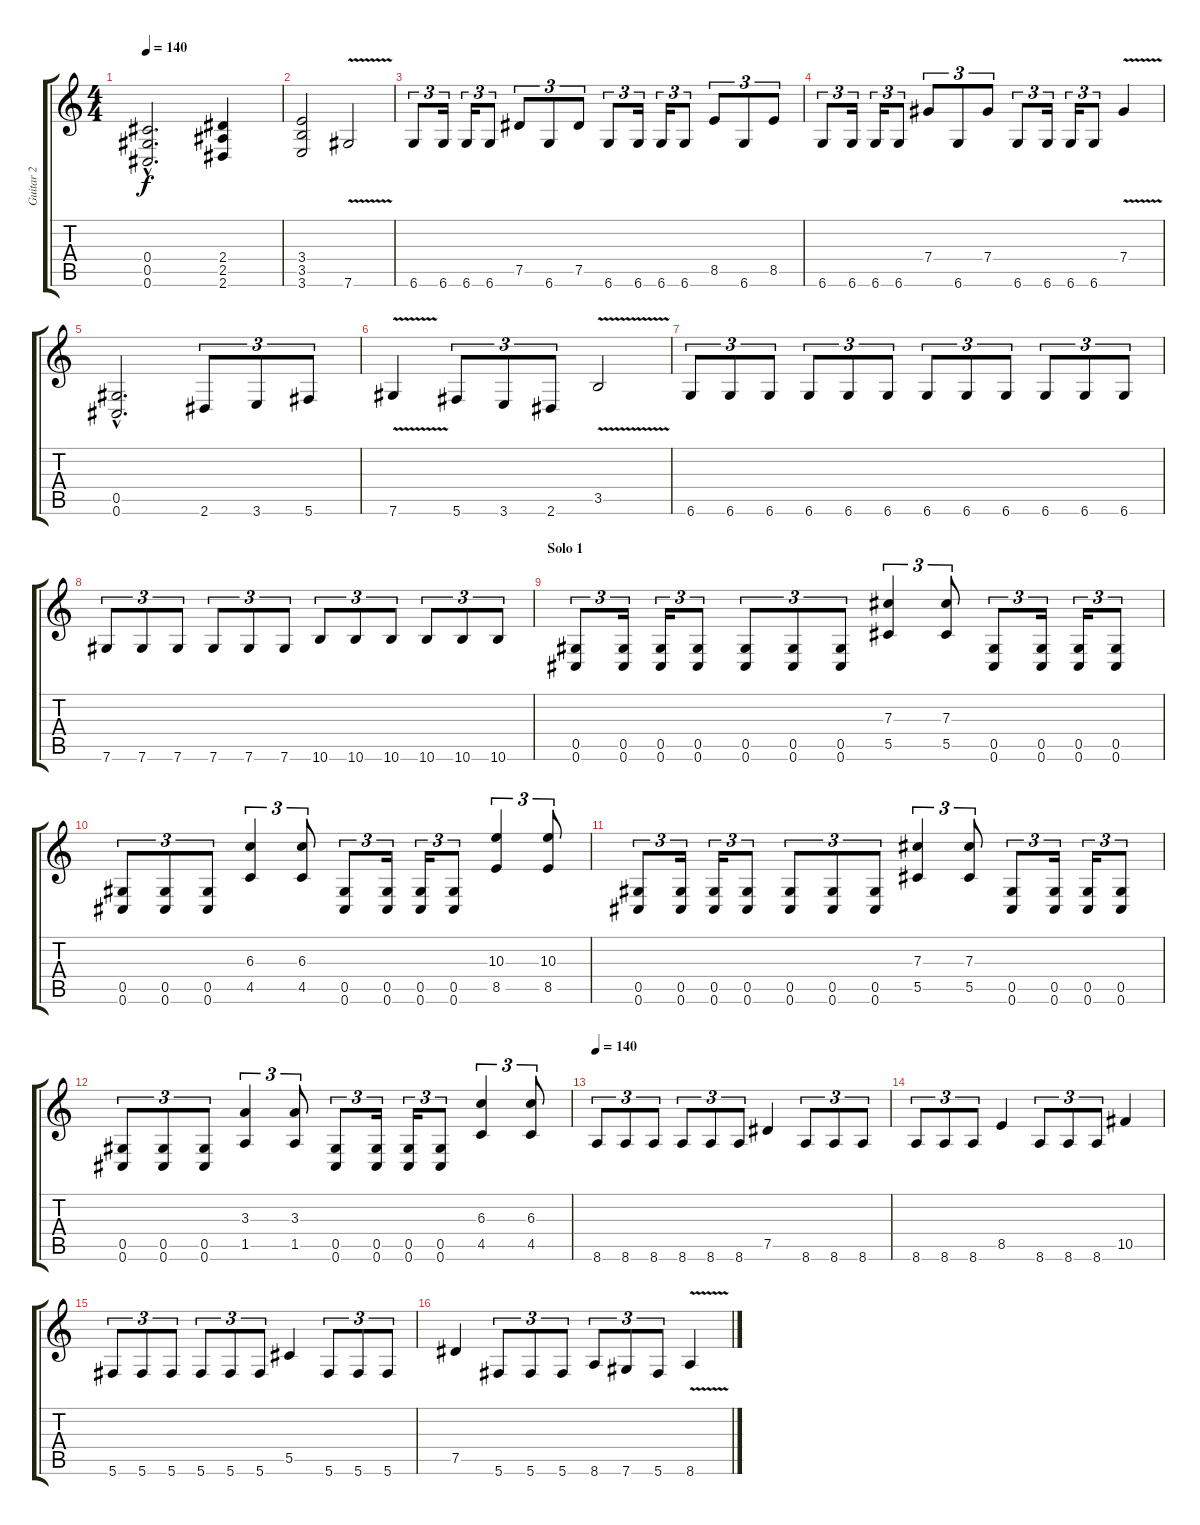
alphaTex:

\track ("Guitar 2" "Guitar 2") {instrument distortionguitar}
\staff {score tabs}
\tuning (Eb4 Bb3 Gb3 Db3 Ab2 Db2) {hide}
\ts (4 4)
\tempo 140
\clef g2
\ks c
(0.4{hac} 0.5{hac} 0.6{hac}).2{d dy f} (2.4 2.5 2.6).4 |
(3.4 3.5 3.6).2 7.6{v}.2 |
6.6.8{tu (3 2)} 6.6.16{tu (3 2)} 6.6.16{tu (3 2)} 6.6.8{tu (3 2)} 7.5.8{tu (3 2)} 6.6.8{tu (3 2)} 7.5.8{tu (3 2)} 6.6.8{tu (3 2)} 6.6.16{tu (3 2)} 6.6.16{tu (3 2)} 6.6.8{tu (3 2)} 8.5.8{tu (3 2)} 6.6.8{tu (3 2)} 8.5.8{tu (3 2)} |
6.6.8{tu (3 2)} 6.6.16{tu (3 2)} 6.6.16{tu (3 2)} 6.6.8{tu (3 2)} 7.4.8{tu (3 2)} 6.6.8{tu (3 2)} 7.4.8{tu (3 2)} 6.6.8{tu (3 2)} 6.6.16{tu (3 2)} 6.6.16{tu (3 2)} 6.6.8{tu (3 2)} 7.4{v}.4 |
(0.5{hac} 0.6{hac}).2{d} 2.6.8{tu (3 2)} 3.6.8{tu (3 2)} 5.6.8{tu (3 2)} |
7.6{v}.4 5.6.8{tu (3 2)} 3.6.8{tu (3 2)} 2.6.8{tu (3 2)} 3.5{v}.2 |
6.6.8{tu (3 2)} 6.6.8{tu (3 2)} 6.6.8{tu (3 2)} 6.6.8{tu (3 2)} 6.6.8{tu (3 2)} 6.6.8{tu (3 2)} 6.6.8{tu (3 2)} 6.6.8{tu (3 2)} 6.6.8{tu (3 2)} 6.6.8{tu (3 2)} 6.6.8{tu (3 2)} 6.6.8{tu (3 2)} |
7.6.8{tu (3 2)} 7.6.8{tu (3 2)} 7.6.8{tu (3 2)} 7.6.8{tu (3 2)} 7.6.8{tu (3 2)} 7.6.8{tu (3 2)} 10.6.8{tu (3 2)} 10.6.8{tu (3 2)} 10.6.8{tu (3 2)} 10.6.8{tu (3 2)} 10.6.8{tu (3 2)} 10.6.8{tu (3 2)} |
\section ("" "Solo 1")
(0.5 0.6).8{tu (3 2)} (0.5 0.6).16{tu (3 2)} (0.5 0.6).16{tu (3 2)} (0.5 0.6).8{tu (3 2)} (0.5 0.6).8{tu (3 2)} (0.5 0.6).8{tu (3 2)} (0.5 0.6).8{tu (3 2)} (7.3 5.5).4{tu (3 2)} (7.3 5.5).8{tu (3 2)} (0.5 0.6).8{tu (3 2)} (0.5 0.6).16{tu (3 2)} (0.5 0.6).16{tu (3 2)} (0.5 0.6).8{tu (3 2)} |
(0.5 0.6).8{tu (3 2)} (0.5 0.6).8{tu (3 2)} (0.5 0.6).8{tu (3 2)} (6.3 4.5).4{tu (3 2)} (6.3 4.5).8{tu (3 2)} (0.5 0.6).8{tu (3 2)} (0.5 0.6).16{tu (3 2)} (0.5 0.6).16{tu (3 2)} (0.5 0.6).8{tu (3 2)} (10.3 8.5).4{tu (3 2)} (10.3 8.5).8{tu (3 2)} |
(0.5 0.6).8{tu (3 2)} (0.5 0.6).16{tu (3 2)} (0.5 0.6).16{tu (3 2)} (0.5 0.6).8{tu (3 2)} (0.5 0.6).8{tu (3 2)} (0.5 0.6).8{tu (3 2)} (0.5 0.6).8{tu (3 2)} (7.3 5.5).4{tu (3 2)} (7.3 5.5).8{tu (3 2)} (0.5 0.6).8{tu (3 2)} (0.5 0.6).16{tu (3 2)} (0.5 0.6).16{tu (3 2)} (0.5 0.6).8{tu (3 2)} |
(0.5 0.6).8{tu (3 2)} (0.5 0.6).8{tu (3 2)} (0.5 0.6).8{tu (3 2)} (3.3 1.5).4{tu (3 2)} (3.3 1.5).8{tu (3 2)} (0.5 0.6).8{tu (3 2)} (0.5 0.6).16{tu (3 2)} (0.5 0.6).16{tu (3 2)} (0.5 0.6).8{tu (3 2)} (6.3 4.5).4{tu (3 2)} (6.3 4.5).8{tu (3 2)} |
\tempo 140
8.6.8{tu (3 2)} 8.6.8{tu (3 2)} 8.6.8{tu (3 2)} 8.6.8{tu (3 2)} 8.6.8{tu (3 2)} 8.6.8{tu (3 2)} 7.5.4 8.6.8{tu (3 2)} 8.6.8{tu (3 2)} 8.6.8{tu (3 2)} |
8.6.8{tu (3 2)} 8.6.8{tu (3 2)} 8.6.8{tu (3 2)} 8.5.4 8.6.8{tu (3 2)} 8.6.8{tu (3 2)} 8.6.8{tu (3 2)} 10.5.4 |
5.6.8{tu (3 2)} 5.6.8{tu (3 2)} 5.6.8{tu (3 2)} 5.6.8{tu (3 2)} 5.6.8{tu (3 2)} 5.6.8{tu (3 2)} 5.5.4 5.6.8{tu (3 2)} 5.6.8{tu (3 2)} 5.6.8{tu (3 2)} |
7.5.4 5.6.8{tu (3 2)} 5.6.8{tu (3 2)} 5.6.8{tu (3 2)} 8.6.8{tu (3 2)} 7.6.8{tu (3 2)} 5.6.8{tu (3 2)} 8.6{v}.4
